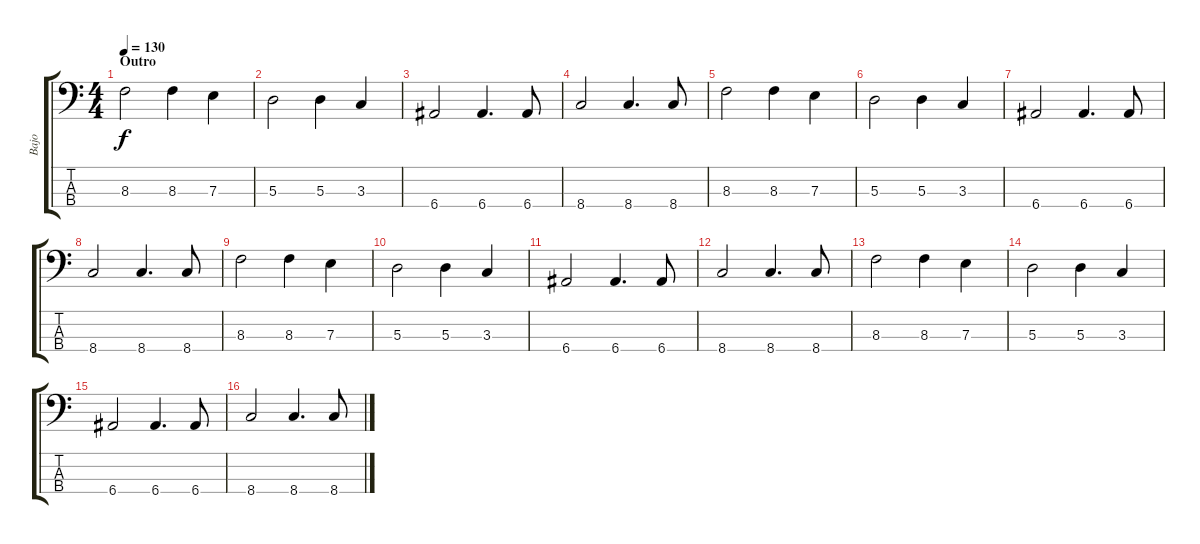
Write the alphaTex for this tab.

\track ("Bajo" "Bajo") {instrument electricbassfinger}
\staff {score tabs}
\tuning (G2 D2 A1 E1) {hide}
\ts (4 4)
\section ("" "Outro")
\tempo 130
\clef f4
\ks c
8.3.2{dy f} 8.3.4 7.3.4 |
5.3.2 5.3.4 3.3.4 |
6.4.2 6.4.4{d} 6.4.8 |
8.4.2 8.4.4{d} 8.4.8 |
8.3.2 8.3.4 7.3.4 |
5.3.2 5.3.4 3.3.4 |
6.4.2 6.4.4{d} 6.4.8 |
8.4.2 8.4.4{d} 8.4.8 |
8.3.2 8.3.4 7.3.4 |
5.3.2 5.3.4 3.3.4 |
6.4.2 6.4.4{d} 6.4.8 |
8.4.2 8.4.4{d} 8.4.8 |
8.3.2 8.3.4 7.3.4 |
5.3.2 5.3.4 3.3.4 |
6.4.2 6.4.4{d} 6.4.8 |
8.4.2 8.4.4{d} 8.4.8
